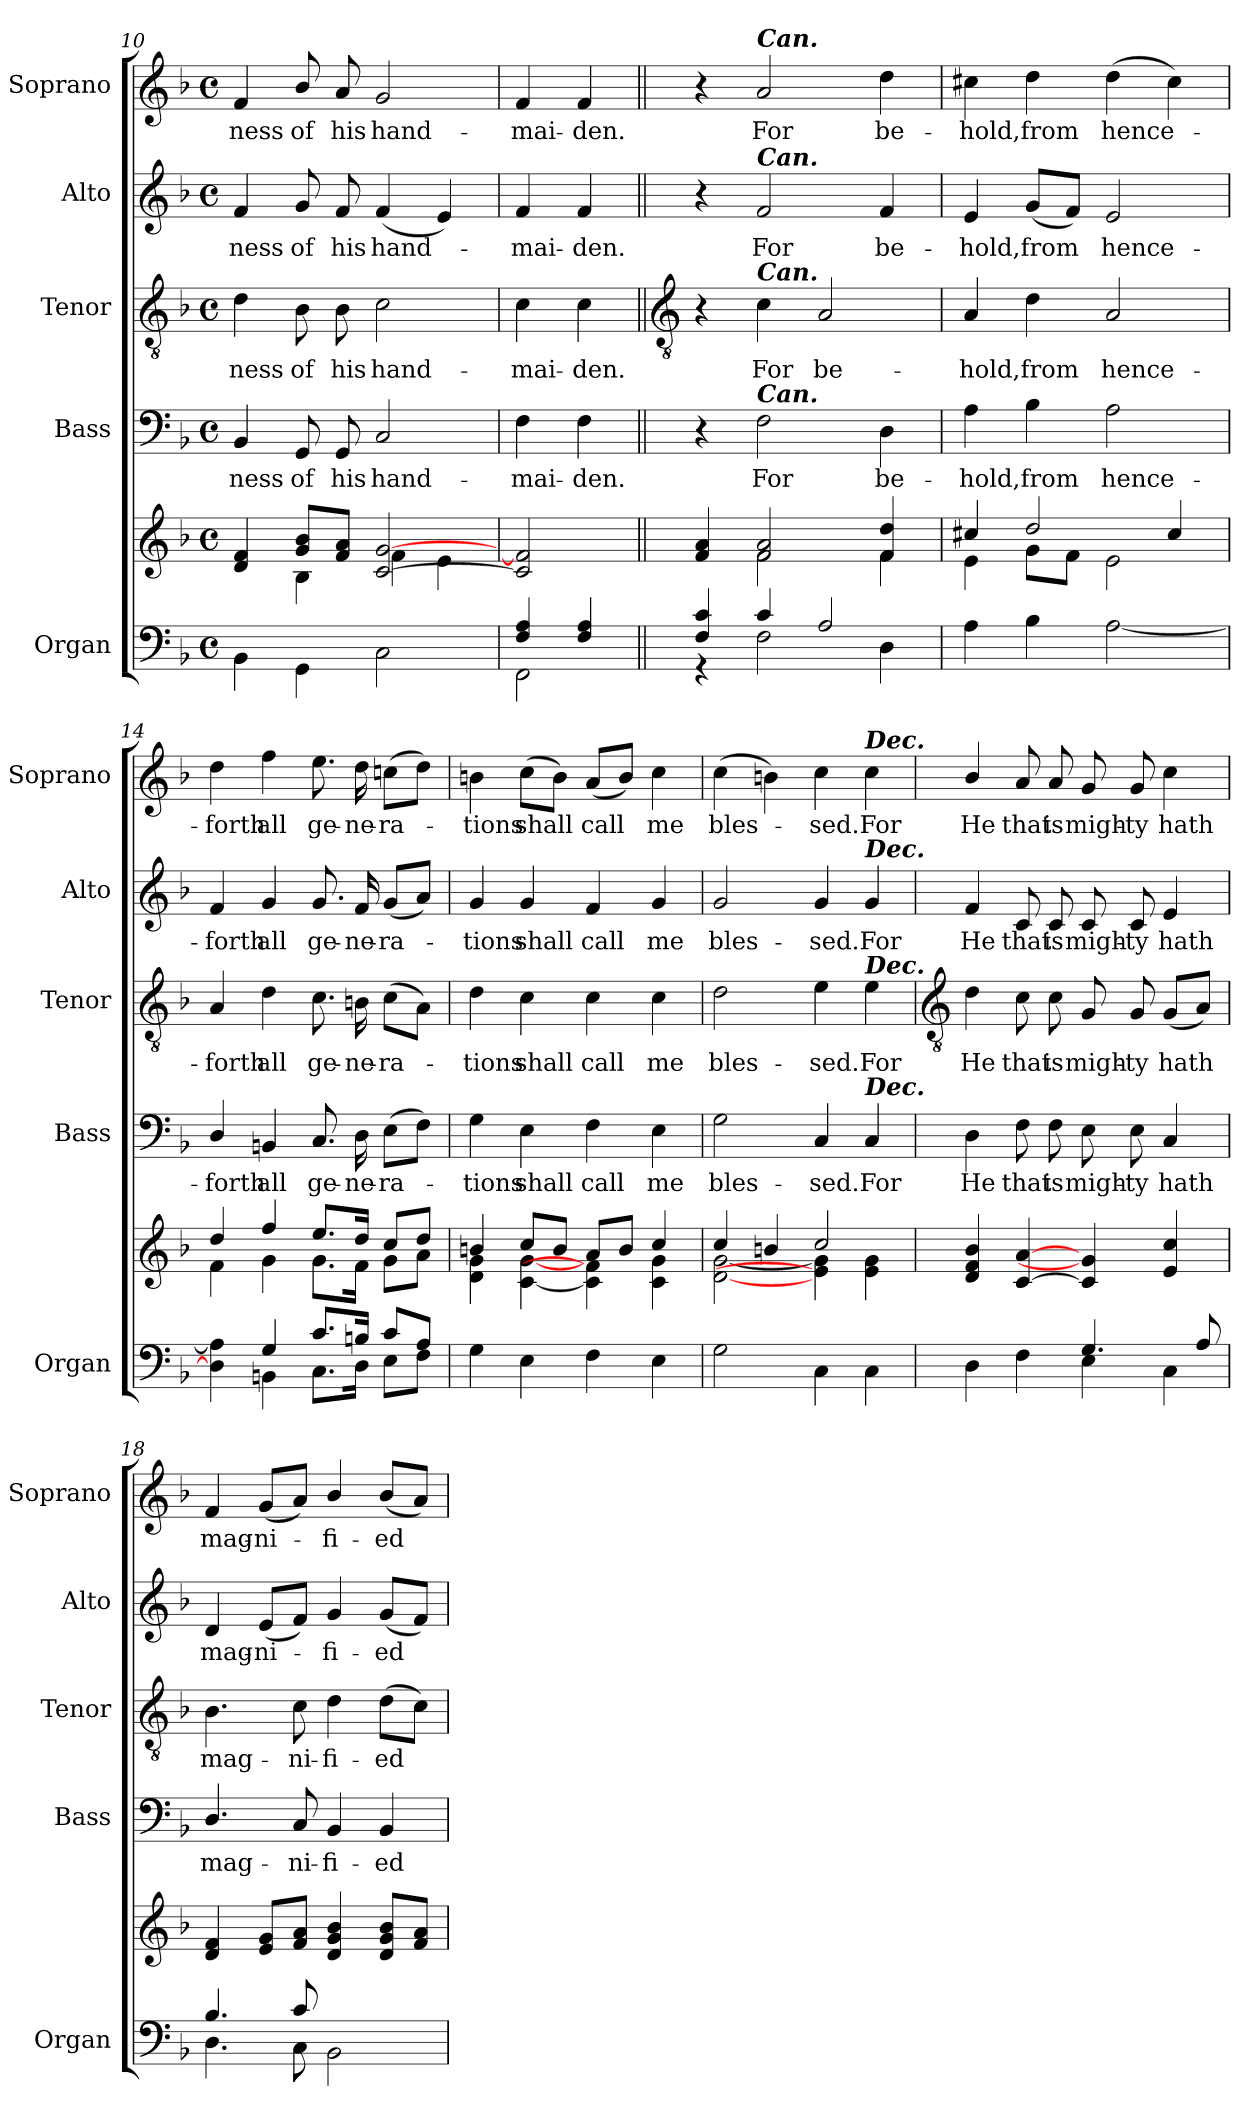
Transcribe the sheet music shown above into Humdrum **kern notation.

**kern	**kern	**kern	**text	**kern	**text	**kern	**text	**kern	**text
*part5	*part5	*part4	*part4	*part3	*part3	*part2	*part2	*part1	*part1
*staff6	*staff5	*staff4	*staff4	*staff3	*staff3	*staff2	*staff2	*staff1	*staff1
*I"Organ	*	*I"Bass	*	*I"Tenor	*	*I"Alto	*	*I"Soprano	*
*I'Organ	*	*I'Bass	*	*I'Tenor	*	*I'Alto	*	*I'Soprano	*
*clefF4	*clefG2	*clefF4	*	*clefGv2	*	*clefG2	*	*clefG2	*
*k[b-]	*k[b-]	*k[b-]	*	*k[b-]	*	*k[b-]	*	*k[b-]	*
*F:	*F:	*F:	*	*F:	*	*F:	*	*F:	*
*M4/4	*M4/4	*M4/4	*	*M4/4	*	*M4/4	*	*M4/4	*
*met(c)	*met(c)	*met(c)	*	*met(c)	*	*met(c)	*	*met(c)	*
=10	=10	=10	=10	=10	=10	=10	=10	=10	=10
*^	*^	*	*	*	*	*	*	*	*
!	!	!	!	!	!LO:LY:b	!	!LO:LY:b	!	!LO:LY:b	!	!LO:LY:b
1ryy	4BB-\	4d/ 4f/	4ryy	4BB-	-ness	4d	-ness	4f	ness	4f	ness
!	!	!	!	!	!LO:LY:b	!	!LO:LY:b	!	!LO:LY:b	!	!LO:LY:b
.	4GG\	8g/ 8b-/L	4B-\	8GG	of	8B-	of	8g	of	8b-/	of
!	!	!	!	!	!LO:LY:b	!	!LO:LY:b	!	!LO:LY:b	!	!LO:LY:b
.	.	8f/ 8a/J	.	8GG	his	8B-	his	8f	his	8a	his
!	!	!	!	!	!LO:LY:b	!	!LO:LY:b	!	!LO:LY:b	!	!LO:LY:b
.	2C\	[2c/ [2g/	4f\	2C	hand-	2c	hand-	(<4f	hand-	2g	hand-
.	.	.	4e\	.	.	.	.	4e)	.	.	.
=11	=11	=11	=11	=11	=11	=11	=11	=11	=11	=11	=11
!	!	!	!	!	!LO:LY:b	!	!LO:LY:b	!	!LO:LY:b	!	!LO:LY:b
4F/ 4A/	2FF\	2c/] 2f/]	2ryy	4F	-mai-	4c	-mai-	4f	mai-	4f	-mai-
!	!	!	!	!	!LO:LY:b	!	!LO:LY:b	!	!LO:LY:b	!	!LO:LY:b
4F/ 4A/	.	.	.	4F	-den.	4c	-den.	4f	-den.	4f	-den.
!!LO:LB:g=z
=12||	=12||	=12||	=12||	=12||	=12||	=12||	=12||	=12||	=12||	=12||	=12||
*	*	*	*	*	*	*clefGv2	*	*	*	*	*
4F/ 4c/	4r	4f/ 4a/	4ryy	4r	.	4r	.	4r	.	4r	.
!	!	!	!	!	!	!	!	!	!	!LO:TX:a:Bi:t=Can.	!
!	!	!	!	!	!	!	!	!LO:TX:a:Bi:t=Can.	!	!	!
!	!	!	!	!	!	!LO:TX:a:Bi:t=Can.	!	!	!	!	!
!	!	!	!	!LO:TX:a:Bi:t=Can.	!	!	!	!	!	!	!
!	!	!	!	!	!LO:LY:b	!	!LO:LY:b	!	!LO:LY:b	!	!LO:LY:b
4c/	2F\	2f/ 2a/	2f\	2F	For	4c	For	2f	For	2a	For
!	!	!	!	!	!	!	!LO:LY:b	!	!	!	!
2A/	.	.	.	.	.	2A	be-	.	.	.	.
!	!	!	!	!	!LO:LY:b	!	!	!	!LO:LY:b	!	!LO:LY:b
.	4D\	4f/ 4dd/	4f\	4D	be-	.	.	4f	be-	4dd	be-
=13	=13	=13	=13	=13	=13	=13	=13	=13	=13	=13	=13
!	!	!	!	!	!LO:LY:b	!	!LO:LY:b	!	!LO:LY:b	!	!LO:LY:b
1ryy	4A\	4cc#X/	4e\	4A	-hold,	4A	-hold,	4e	-hold,	4cc#X	-hold,
!	!	!	!	!	!LO:LY:b	!	!LO:LY:b	!	!LO:LY:b	!	!LO:LY:b
.	4B-\	2dd/	8g\L	4B-	from	4d	from	(<8gL	from	4dd	from
.	.	.	8f\J	.	.	.	.	8fJ)	.	.	.
!	!	!	!	!	!LO:LY:b	!	!LO:LY:b	!	!LO:LY:b	!	!LO:LY:b
.	[2A\	.	2e\	2A	hence-	2A	hence-	2e	hence-	(>4dd	hence-
.	.	4cc#/	.	.	.	.	.	.	.	4cc#)	.
=14	=14	=14	=14	=14	=14	=14	=14	=14	=14	=14	=14
!	!	!	!	!	!LO:LY:b	!	!LO:LY:b	!	!LO:LY:b	!	!LO:LY:b
4ryy	4D\] 4A\]	4dd/	4f\	4D/	-forth	4A	-forth	4f	-forth	4dd	forth
!	!	!	!	!	!LO:LY:b	!	!LO:LY:b	!	!LO:LY:b	!	!LO:LY:b
4G/	4BBn\	4ff/	4g\	4BBn	all	4d	all	4g	all	4ff	all
!	!	!	!	!	!LO:LY:b	!	!LO:LY:b	!	!LO:LY:b	!	!LO:LY:b
8.c/L	8.C\L	8.ee/L	8.g\L	8.C	ge-	8.c	ge-	8.g	ge-	8.ee	ge-
!	!	!	!	!	!LO:LY:b	!	!LO:LY:b	!	!LO:LY:b	!	!LO:LY:b
16Bn/J	16D\J	16dd/J	16f\J	16D	-ne-	16Bn	-ne-	16f	-ne-	16dd	-ne-
!	!	!	!	!	!LO:LY:b	!	!LO:LY:b	!	!LO:LY:b	!	!LO:LY:b
8c/L	8E\L	8cc/L	8g\L	(>8EL	-ra-	(>8cL	-ra-	(<8gL	-ra-	(>8ccnL	-ra-
8A/J	8F\J	8dd/J	8a\J	8FJ)	.	8AJ)	.	8aJ)	.	8ddJ)	.
=15	=15	=15	=15	=15	=15	=15	=15	=15	=15	=15	=15
!	!	!	!	!	!LO:LY:b	!	!LO:LY:b	!	!LO:LY:b	!	!LO:LY:b
1ryy	4G\	4bn/	4d\ 4g\	4G	tions	4d	tions	4g	tions	4bn	tions
!	!	!	!	!	!LO:LY:b	!	!LO:LY:b	!	!LO:LY:b	!	!LO:LY:b
.	4E\	8cc/L	[4c\ [4g\	4E	shall	4c	shall	4g	shall	(>8ccL	shall
.	.	8b/J	.	.	.	.	.	.	.	8bJ)	.
!	!	!	!	!	!LO:LY:b	!	!LO:LY:b	!	!LO:LY:b	!	!LO:LY:b
.	4F\	8a/L	4c\] 4f\]	4F	call	4c	call	4f	call	(<8aL	call
.	.	8b/J	.	.	.	.	.	.	.	8bJ)	.
!	!	!	!	!	!LO:LY:b	!	!LO:LY:b	!	!LO:LY:b	!	!LO:LY:b
.	4E\	4cc/	4c\ 4g\	4E	me	4c	me	4g	me	4cc	me
=16	=16	=16	=16	=16	=16	=16	=16	=16	=16	=16	=16
!	!	!	!	!	!LO:LY:b	!	!LO:LY:b	!	!LO:LY:b	!	!LO:LY:b
1ryy	2G\	4cc/	[2d\ [2g\	2G	bles-	2d	bles-	2g	bles-	(>4cc	bles-
.	.	4bn/	.	.	.	.	.	.	.	4bn)	.
!	!	!	!	!	!LO:LY:b	!	!LO:LY:b	!	!LO:LY:b	!	!LO:LY:b
.	4C\	2cc/	4e\] 4g\]	4C	-sed.	4e	-sed.	4g	-sed.	4cc	sed.
!	!	!	!	!	!	!	!	!	!	!LO:TX:a:Bi:t=Dec.	!
!	!	!	!	!	!	!	!	!LO:TX:a:Bi:t=Dec.	!	!	!
!	!	!	!	!	!	!LO:TX:a:Bi:t=Dec.	!	!	!	!	!
!	!	!	!	!LO:TX:a:Bi:t=Dec.	!	!	!	!	!	!	!
!	!	!	!	!	!LO:LY:b	!	!LO:LY:b	!	!LO:LY:b	!	!LO:LY:b
.	4C\	.	4e\ 4g\	4C	For	4e	For	4g	For	4cc	For
!!LO:LB:g=z
=17	=17	=17	=17	=17	=17	=17	=17	=17	=17	=17	=17
*	*	*	*	*	*	*clefGv2	*	*	*	*	*
!	!	!	!	!	!LO:LY:b	!	!LO:LY:b	!	!LO:LY:b	!	!LO:LY:b
2ryy	4D\	4d/ 4f/ 4b-/	1ryy	4D	He	4d	He	4f	He	4b-/	He
!	!	!	!	!	!LO:LY:b	!	!LO:LY:b	!	!LO:LY:b	!	!LO:LY:b
.	4F\	[4c/ [4a/	.	8F	that	8c	that	8c	that	8a	that
!	!	!	!	!	!LO:LY:b	!	!LO:LY:b	!	!LO:LY:b	!	!LO:LY:b
.	.	.	.	8F	is	8c	is	8c	is	8a	is
!	!	!	!	!	!LO:LY:b	!	!LO:LY:b	!	!LO:LY:b	!	!LO:LY:b
4.G/	4E\	4c/] 4g/]	.	8E	migh-	8G	migh-	8c	migh-	8g	migh-
!	!	!	!	!	!LO:LY:b	!	!LO:LY:b	!	!LO:LY:b	!	!LO:LY:b
.	.	.	.	8E	-ty	8G	-ty	8c	-ty	8g	-ty
!	!	!	!	!	!LO:LY:b	!	!LO:LY:b	!	!LO:LY:b	!	!LO:LY:b
.	4C\	4e/ 4cc/	.	4C	hath	(<8GL	hath	4e	hath	4cc	hath
8A/	.	.	.	.	.	8AJ)	.	.	.	.	.
=18	=18	=18	=18	=18	=18	=18	=18	=18	=18	=18	=18
!	!	!	!	!	!LO:LY:b	!	!LO:LY:b	!	!LO:LY:b	!	!LO:LY:b
4.B-/	4.D\	4d/ 4f/	1ryy	4.D/	mag-	4.B-	mag-	4d	mag-	4f	mag-
!	!	!	!	!	!	!	!	!	!LO:LY:b	!	!LO:LY:b
.	.	8e/ 8g/L	.	.	.	.	.	(<8eL	-ni-	(<8gL	-ni-
!	!	!	!	!	!LO:LY:b	!	!LO:LY:b	!	!	!	!
8c/	8C\	8f/ 8a/J	.	8C	-ni-	8c	-ni-	8fJ)	.	8aJ)	.
!	!	!	!	!	!LO:LY:b	!	!LO:LY:b	!	!LO:LY:b	!	!LO:LY:b
2ryy	2BB-\	4d/ 4g/ 4b-/	.	4BB-	-fi-	4d	-fi-	4g	fi-	4b-/	fi-
!	!	!	!	!	!LO:LY:b	!	!LO:LY:b	!	!LO:LY:b	!	!LO:LY:b
.	.	8d/ 8g/ 8b-/L	.	4BB-	-ed	(>8dL	-ed	(<8gL	-ed	(<8b-L	-ed
.	.	8f/ 8a/J	.	.	.	8cJ)	.	8fJ)	.	8aJ)	.
*v	*v	*	*	*	*	*	*	*	*	*	*
*	*v	*v	*	*	*	*	*	*	*	*
=	=	=	=	=	=	=	=	=	=
*-	*-	*-	*-	*-	*-	*-	*-	*-	*-
